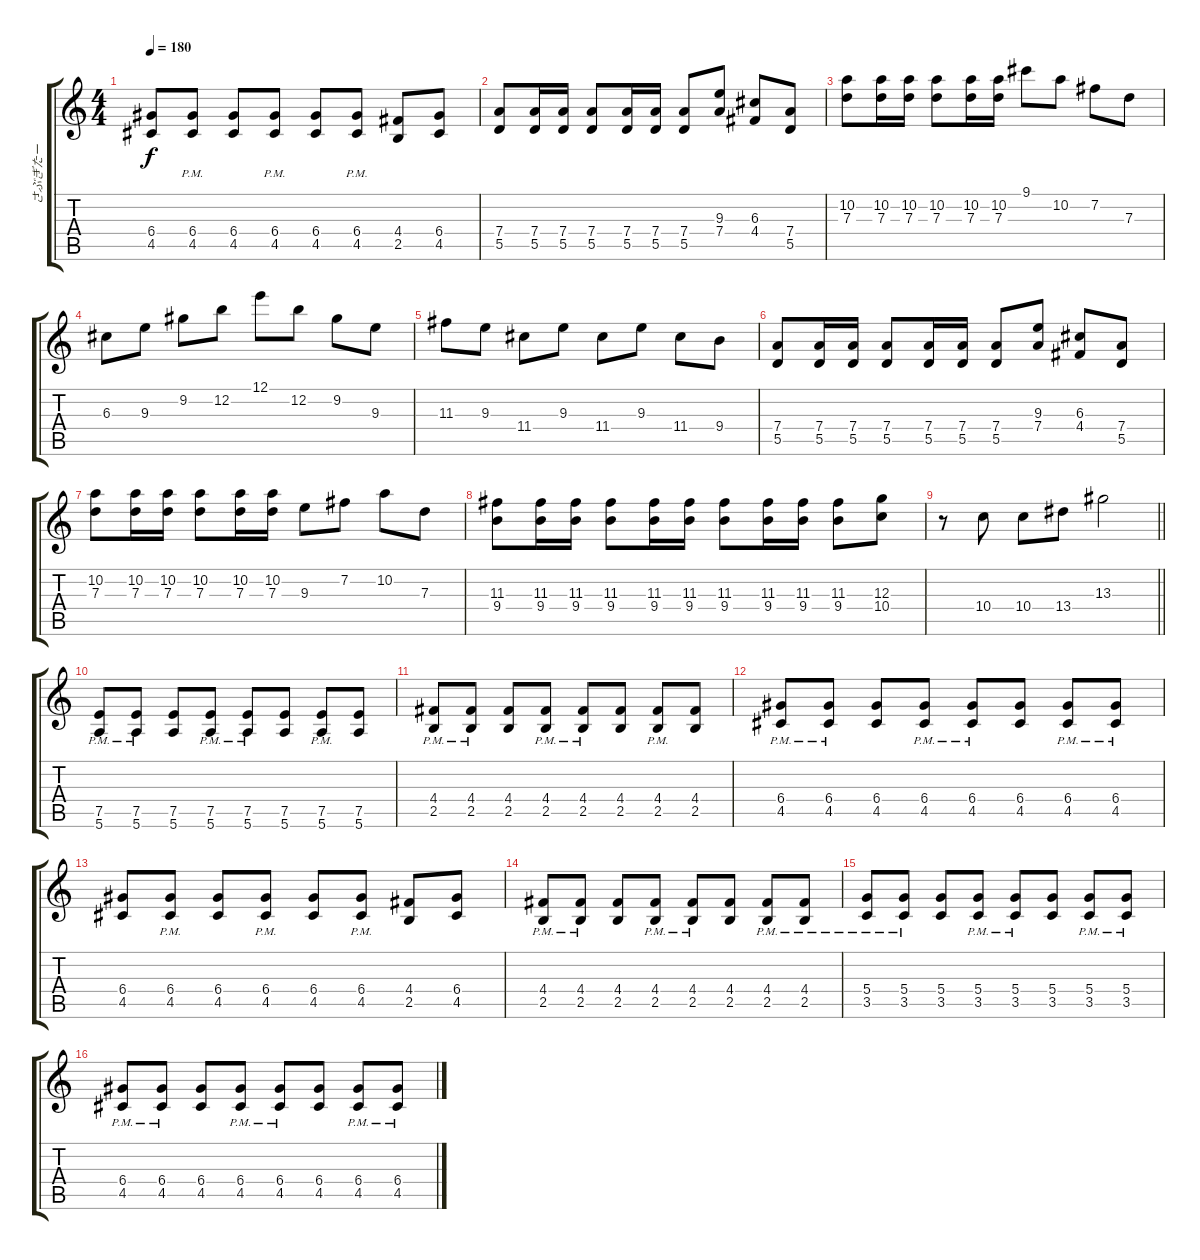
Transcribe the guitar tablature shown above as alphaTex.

\track ("さぶぎたー" "さぶぎたー") {instrument overdrivenguitar}
\staff {score tabs}
\tuning (E4 B3 G3 D3 A2 E2) {hide}
\ts (4 4)
\tempo 180
\clef g2
\ks c
(6.4 4.5).8{dy f} (6.4 4.5{pm}).8 (6.4 4.5).8 (6.4 4.5{pm}).8 (6.4 4.5).8 (6.4{pm} 4.5).8 (4.4 2.5).8 (6.4 4.5).8 |
(7.4 5.5).8 (7.4 5.5).16 (7.4 5.5).16 (7.4 5.5).8 (7.4 5.5).16 (7.4 5.5).16 (7.4 5.5).8 (9.3 7.4).8 (6.3 4.4).8 (7.4 5.5).8 |
(10.2 7.3).8 (10.2 7.3).16 (10.2 7.3).16 (10.2 7.3).8 (10.2 7.3).16 (10.2 7.3).16 9.1.8 10.2.8 7.2.8 7.3.8 |
6.3.8 9.3.8 9.2.8 12.2.8 12.1.8 12.2.8 9.2.8 9.3.8 |
11.3.8 9.3.8 11.4.8 9.3.8 11.4.8 9.3.8 11.4.8 9.4.8 |
(7.4 5.5).8 (7.4 5.5).16 (7.4 5.5).16 (7.4 5.5).8 (7.4 5.5).16 (7.4 5.5).16 (7.4 5.5).8 (9.3 7.4).8 (6.3 4.4).8 (7.4 5.5).8 |
(10.2 7.3).8 (10.2 7.3).16 (10.2 7.3).16 (10.2 7.3).8 (10.2 7.3).16 (10.2 7.3).16 9.3.8 7.2.8 10.2.8 7.3.8 |
(11.3 9.4).8 (11.3 9.4).16 (11.3 9.4).16 (11.3 9.4).8 (11.3 9.4).16 (11.3 9.4).16 (11.3 9.4).8 (11.3 9.4).16 (11.3 9.4).16 (11.3 9.4).8 (12.3 10.4).8 |
\barLineRight lightlight
r.8 10.4.8 10.4.8 13.4.8 13.3.2 |
(7.5 5.6{pm}).8 (7.5 5.6{pm}).8 (7.5 5.6).8 (7.5 5.6{pm}).8 (7.5 5.6{pm}).8 (7.5 5.6).8 (7.5 5.6{pm}).8 (7.5 5.6).8 |
(4.4{pm} 2.5).8 (4.4 2.5{pm}).8 (4.4 2.5).8 (4.4 2.5{pm}).8 (4.4 2.5{pm}).8 (4.4 2.5).8 (4.4 2.5{pm}).8 (4.4 2.5).8 |
(6.4{pm} 4.5).8 (6.4 4.5{pm}).8 (6.4 4.5).8 (6.4 4.5{pm}).8 (6.4 4.5{pm}).8 (6.4 4.5).8 (6.4 4.5{pm}).8 (6.4 4.5{pm}).8 |
(6.4 4.5).8 (6.4 4.5{pm}).8 (6.4 4.5).8 (6.4 4.5{pm}).8 (6.4 4.5).8 (6.4 4.5{pm}).8 (4.4 2.5).8 (6.4 4.5).8 |
(4.4{pm} 2.5).8 (4.4 2.5{pm}).8 (4.4 2.5).8 (4.4 2.5{pm}).8 (4.4 2.5{pm}).8 (4.4 2.5).8 (4.4 2.5{pm}).8 (4.4 2.5{pm}).8 |
(5.4{pm} 3.5).8 (5.4 3.5{pm}).8 (5.4 3.5).8 (5.4 3.5{pm}).8 (5.4 3.5{pm}).8 (5.4 3.5).8 (5.4 3.5{pm}).8 (5.4 3.5{pm}).8 |
(6.4{pm} 4.5).8 (6.4 4.5{pm}).8 (6.4 4.5).8 (6.4 4.5{pm}).8 (6.4 4.5{pm}).8 (6.4 4.5).8 (6.4 4.5{pm}).8 (6.4 4.5{pm}).8
